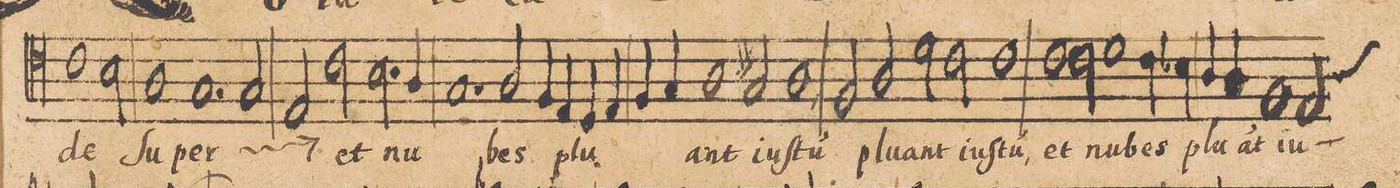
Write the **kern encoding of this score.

**kern	**text
*I"[Alto]	*
*clefC4	*
*k[]	*
*met(c|)	*
*M2/1	*
1c\	de
=9-	=9-
2B\	.
1A	Su-
=10-	=10-
1.G	-per
*	*ij
2G/	Su-
=11-	=11-
2E/	-per
*	*Xij
2c\	et
2.B\	nu-
4A/	.
=12-	=12-
1.G	.
2A/	-bes
=13-	=13-
4F/	.
4E/	.
4D/	plu-
4E/	.
4F/	.
4G/	.
1A\	-ant
=14-	=14-
2G#X/	iu-
1A,<	-ſtu(m)
=15-	=15-
2F/	plu-
2A/	.
2d\	-ant
2c\	iu-
=16-	=16-
1c	-ſtu(m),
1c	et
=17-	=17-
2c\	nu-
1d	-bes
4c\	plu-
4B-X\	.
=18-	=18-
4A/	.
4Gny/	.
1F	-a(n)t
*custos:A	*
2E/	iu-
=19-	=19-
*-	*-
